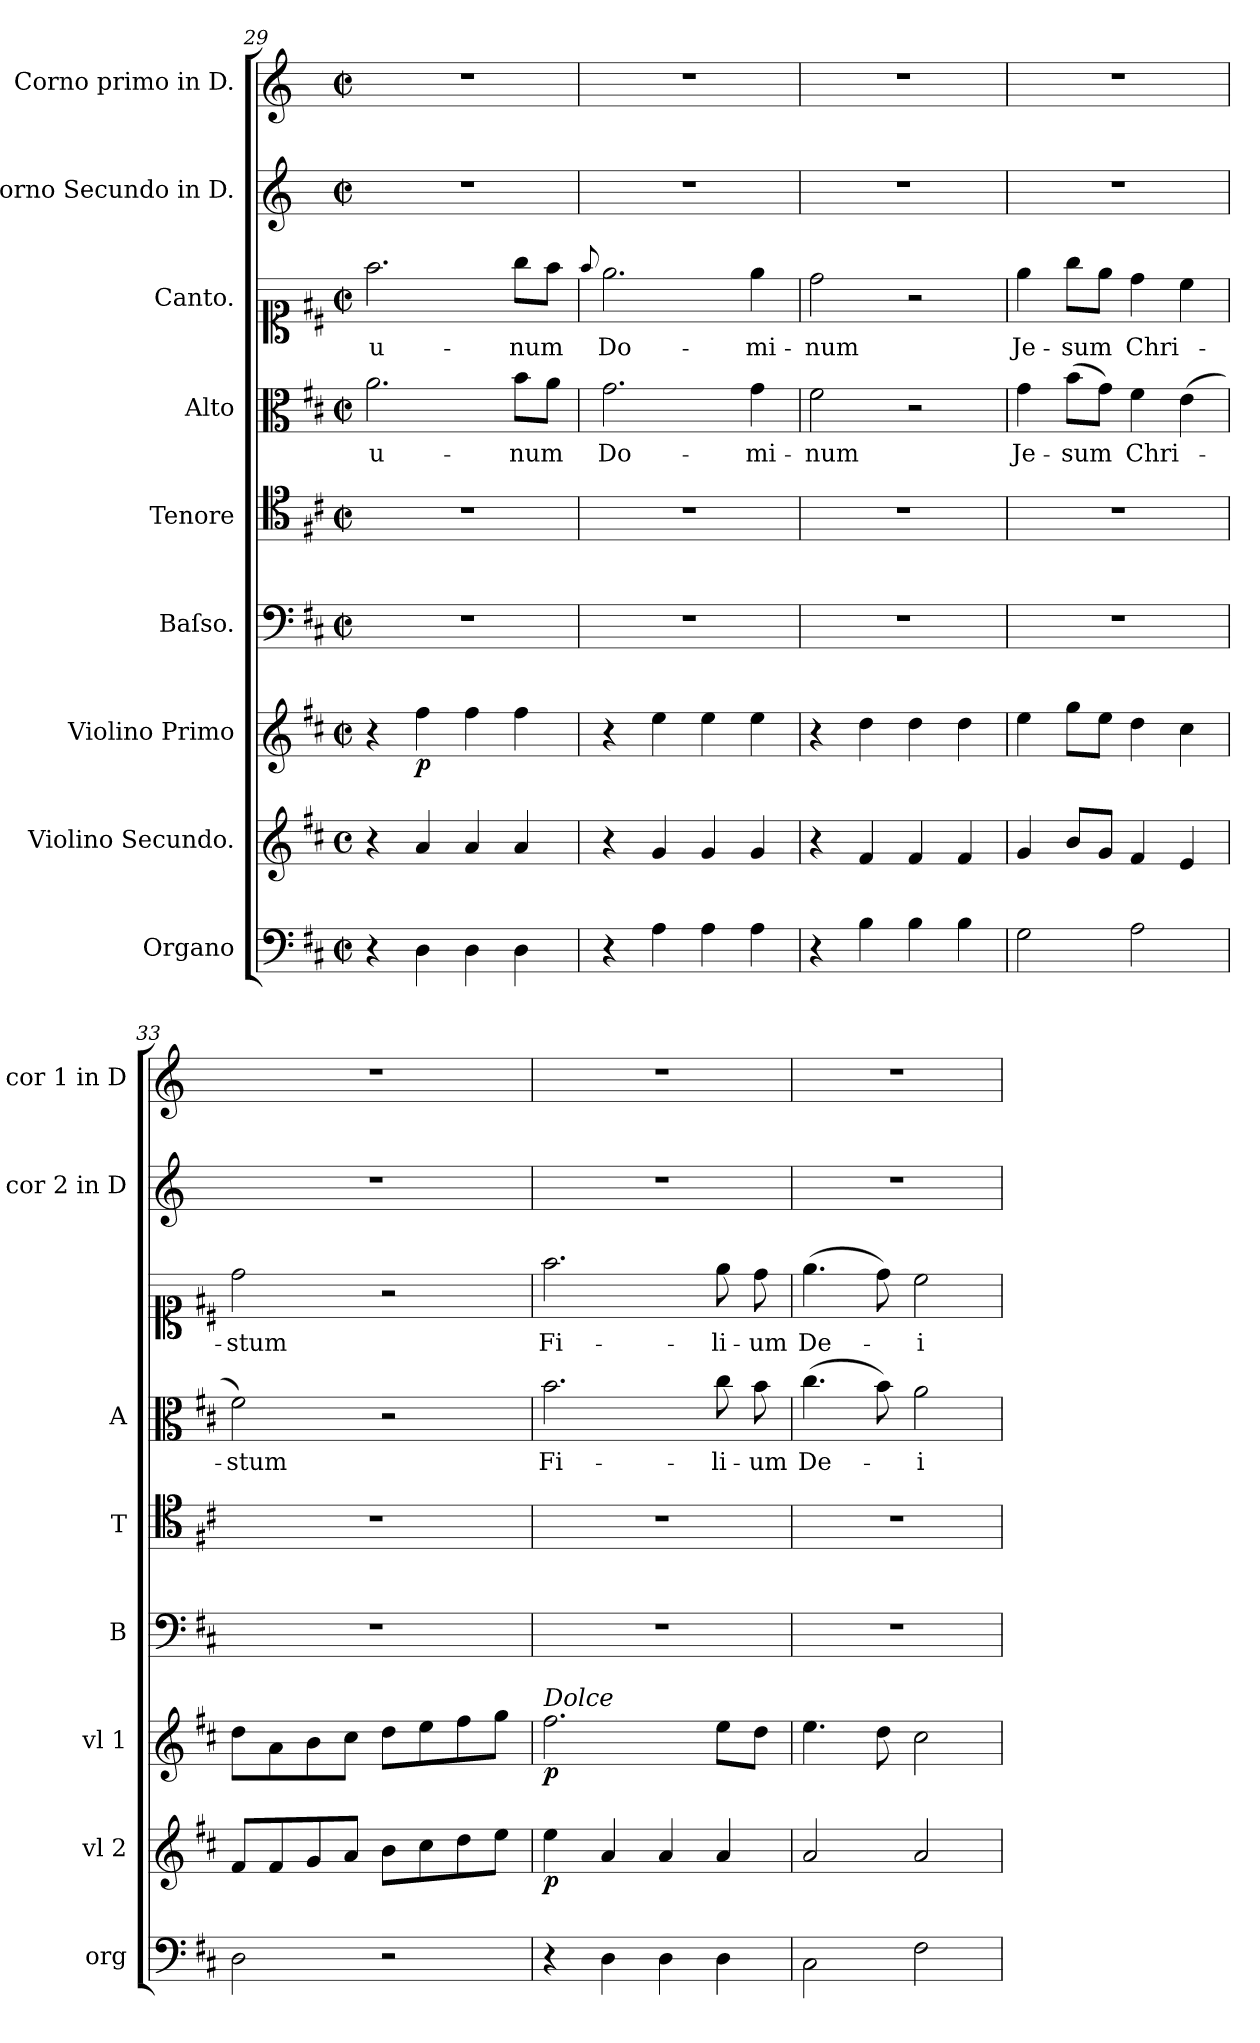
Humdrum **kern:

**kern	**kern	**dynam	**kern	**dynam	**kern	**kern	**kern	**text	**kern	**text	**kern	**kern
*part9	*part8	*part8	*part7	*part7	*part6	*part5	*part4	*part4	*part3	*part3	*part2	*part1
*staff9	*staff8	*staff8	*staff7	*staff7	*staff6	*staff5	*staff4	*staff4	*staff3	*staff3	*staff2	*staff1
*I"Organo	*I"Violino Secundo.	*	*I"Violino Primo	*	*I"Baſso.	*I"Tenore	*I"Alto	*	*I"Canto.	*	*I"Corno Secundo in D.	*I"Corno primo in D.
*I'org	*I'vl 2	*	*I'vl 1	*	*I'B	*I'T	*I'A	*	*	*	*I'cor 2 in D	*I'cor 1 in D
*clefF4	*clefG2	*	*clefG2	*	*clefF4	*clefC4	*clefC3	*	*clefC1	*	*clefG2	*clefG2
*	*	*	*	*	*	*	*	*	*	*	*ITrd6c10	*ITrd6c10
*k[f#c#]	*k[f#c#]	*	*k[f#c#]	*	*k[f#c#]	*k[f#c#]	*k[f#c#]	*	*k[f#c#]	*	*k[f#c#]	*k[f#c#]
*M2/2	*M2/2	*	*M2/2	*	*M2/2	*M2/2	*M2/2	*	*M2/2	*	*M2/2	*M2/2
*met(c|)	*met(c)	*	*met(c|)	*	*met(c|)	*met(c|)	*met(c|)	*	*met(c|)	*	*met(c|)	*met(c|)
=29	=29	=29	=29	=29	=29	=29	=29	=29	=29	=29	=29	=29
4r	4r	.	4r	.	1r	1r	2.a\	u-	2.ff#\	u-	1r	1r
!	!	!LO:DY:b	!	!LO:DY:b	!	!	!	!	!	!	!	!
4D\	4a/	p&colon;	4ff#\	p.	.	.	.	.	.	.	.	.
4D\	4a/	.	4ff#\	.	.	.	.	.	.	.	.	.
4D\	4a/	.	4ff#\	.	.	.	8b\L	-num	8gg\L	-num	.	.
.	.	.	.	.	.	.	8a\J	.	8ff#\J	.	.	.
=30	=30	=30	=30	=30	=30	=30	=30	=30	=30	=30	=30	=30
.	.	.	.	.	.	.	.	.	8qqff#/	.	.	.
4r	4r	.	4r	.	1r	1r	2.g\	Do-	2.ee\	Do-	1r	1r
4A\	4g/	.	4ee\	.	.	.	.	.	.	.	.	.
4A\	4g/	.	4ee\	.	.	.	.	.	.	.	.	.
4A\	4g/	.	4ee\	.	.	.	4g\	-mi-	4ee\	-mi-	.	.
=31	=31	=31	=31	=31	=31	=31	=31	=31	=31	=31	=31	=31
4r	4r	.	4r	.	1r	1r	2f#\	-num	2dd\	-num	1r	1r
4B\	4f#/	.	4dd\	.	.	.	.	.	.	.	.	.
4B\	4f#/	.	4dd\	.	.	.	2r	.	2r	.	.	.
4B\	4f#/	.	4dd\	.	.	.	.	.	.	.	.	.
=32	=32	=32	=32	=32	=32	=32	=32	=32	=32	=32	=32	=32
2G\	4g/	.	4ee\	.	1r	1r	4g\	Je-	4ee\	Je-	1r	1r
.	8b/L	.	8gg\L	.	.	.	(8b\L	-sum	8gg\L	-sum	.	.
.	8g/J	.	8ee\J	.	.	.	8g\J)	.	8ee\J	.	.	.
2A\	4f#/	.	4dd\	.	.	.	4f#\	Chri-	4dd\	Chri-	.	.
.	4e/	.	4cc#\	.	.	.	(4e\	.	4cc#\	.	.	.
=33	=33	=33	=33	=33	=33	=33	=33	=33	=33	=33	=33	=33
!	!	!LO:DY:b	!	!LO:DY:b	!	!	!	!	!	!	!	!
2D\	8f#/L	for	8dd\L	for.	1r	1r	2f#\)	-stum	2dd\	-stum	1r	1r
.	8f#/	.	8a\	.	.	.	.	.	.	.	.	.
.	8g/	.	8b\	.	.	.	.	.	.	.	.	.
.	8a/J	.	8cc#\J	.	.	.	.	.	.	.	.	.
2r	8b\L	.	8dd\L	.	.	.	2r	.	2r	.	.	.
.	8cc#\	.	8ee\	.	.	.	.	.	.	.	.	.
.	8dd\	.	8ff#\	.	.	.	.	.	.	.	.	.
.	8ee\J	.	8gg\J	.	.	.	.	.	.	.	.	.
=34	=34	=34	=34	=34	=34	=34	=34	=34	=34	=34	=34	=34
!	!	!	!LO:TX:a:i:t=Dolce	!	!	!	!	!	!	!	!	!
!	!	!LO:DY:b	!	!LO:DY:b	!	!	!	!	!	!	!	!
4r	4ee\	p	2.ff#\	p	1r	1r	2.b\	Fi-	2.ff#\	Fi-	1r	1r
4D\	4a/	.	.	.	.	.	.	.	.	.	.	.
4D\	4a/	.	.	.	.	.	.	.	.	.	.	.
4D\	4a/	.	8ee\L	.	.	.	8cc#\	-li-	8ee\	-li-	.	.
.	.	.	8dd\J	.	.	.	8b\	-um	8dd\	-um	.	.
=35	=35	=35	=35	=35	=35	=35	=35	=35	=35	=35	=35	=35
2C#\	2a/	.	4.ee\	.	1r	1r	(4.cc#\	De-	(4.ee\	De-	1r	1r
.	.	.	8dd\	.	.	.	8b\)	.	8dd\)	.	.	.
2F#\	2a/	.	2cc#\	.	.	.	2a\	-i	2cc#\	-i	.	.
=	=	=	=	=	=	=	=	=	=	=	=	=
*-	*-	*-	*-	*-	*-	*-	*-	*-	*-	*-	*-	*-
